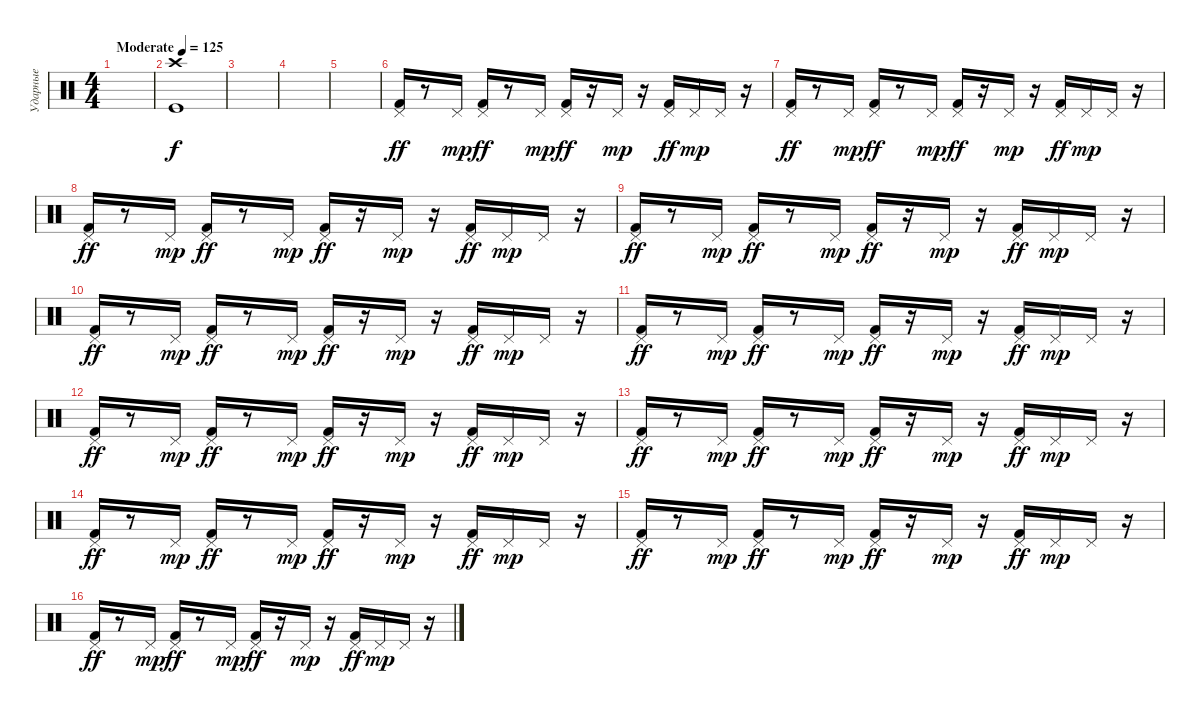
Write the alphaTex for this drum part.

\track ("Ударные" "Ударные") {instrument percussion}
\staff {score}
\articulation defaults
\ts (4 4)
\tempo (125 "Moderate")
\clef neutral
\ks c
|
("Crash high (hit)" "Kick (hit)").1 |
|
|
|
("Pedal Hi-Hat (hit)" "Kick (hit) 2").16{dy ff} r.8 "Pedal Hi-Hat (hit)".16{dy mp} ("Pedal Hi-Hat (hit)" "Kick (hit) 2").16{dy ff} r.8 "Pedal Hi-Hat (hit)".16{dy mp} ("Pedal Hi-Hat (hit)" "Kick (hit) 2").16{dy ff} r.16 "Pedal Hi-Hat (hit)".16{dy mp} r.16 ("Pedal Hi-Hat (hit)" "Kick (hit) 2").16{dy ff} "Pedal Hi-Hat (hit)".16{dy mp} "Pedal Hi-Hat (hit)".16 r.16 |
("Pedal Hi-Hat (hit)" "Kick (hit) 2").16{dy ff} r.8 "Pedal Hi-Hat (hit)".16{dy mp} ("Pedal Hi-Hat (hit)" "Kick (hit) 2").16{dy ff} r.8 "Pedal Hi-Hat (hit)".16{dy mp} ("Pedal Hi-Hat (hit)" "Kick (hit) 2").16{dy ff} r.16 "Pedal Hi-Hat (hit)".16{dy mp} r.16 ("Pedal Hi-Hat (hit)" "Kick (hit) 2").16{dy ff} "Pedal Hi-Hat (hit)".16{dy mp} "Pedal Hi-Hat (hit)".16 r.16 |
("Pedal Hi-Hat (hit)" "Kick (hit) 2").16{dy ff} r.8 "Pedal Hi-Hat (hit)".16{dy mp} ("Pedal Hi-Hat (hit)" "Kick (hit) 2").16{dy ff} r.8 "Pedal Hi-Hat (hit)".16{dy mp} ("Pedal Hi-Hat (hit)" "Kick (hit) 2").16{dy ff} r.16 "Pedal Hi-Hat (hit)".16{dy mp} r.16 ("Pedal Hi-Hat (hit)" "Kick (hit) 2").16{dy ff} "Pedal Hi-Hat (hit)".16{dy mp} "Pedal Hi-Hat (hit)".16 r.16 |
("Pedal Hi-Hat (hit)" "Kick (hit) 2").16{dy ff} r.8 "Pedal Hi-Hat (hit)".16{dy mp} ("Pedal Hi-Hat (hit)" "Kick (hit) 2").16{dy ff} r.8 "Pedal Hi-Hat (hit)".16{dy mp} ("Pedal Hi-Hat (hit)" "Kick (hit) 2").16{dy ff} r.16 "Pedal Hi-Hat (hit)".16{dy mp} r.16 ("Pedal Hi-Hat (hit)" "Kick (hit) 2").16{dy ff} "Pedal Hi-Hat (hit)".16{dy mp} "Pedal Hi-Hat (hit)".16 r.16 |
("Pedal Hi-Hat (hit)" "Kick (hit) 2").16{dy ff} r.8 "Pedal Hi-Hat (hit)".16{dy mp} ("Pedal Hi-Hat (hit)" "Kick (hit) 2").16{dy ff} r.8 "Pedal Hi-Hat (hit)".16{dy mp} ("Pedal Hi-Hat (hit)" "Kick (hit) 2").16{dy ff} r.16 "Pedal Hi-Hat (hit)".16{dy mp} r.16 ("Pedal Hi-Hat (hit)" "Kick (hit) 2").16{dy ff} "Pedal Hi-Hat (hit)".16{dy mp} "Pedal Hi-Hat (hit)".16 r.16 |
("Pedal Hi-Hat (hit)" "Kick (hit) 2").16{dy ff} r.8 "Pedal Hi-Hat (hit)".16{dy mp} ("Pedal Hi-Hat (hit)" "Kick (hit) 2").16{dy ff} r.8 "Pedal Hi-Hat (hit)".16{dy mp} ("Pedal Hi-Hat (hit)" "Kick (hit) 2").16{dy ff} r.16 "Pedal Hi-Hat (hit)".16{dy mp} r.16 ("Pedal Hi-Hat (hit)" "Kick (hit) 2").16{dy ff} "Pedal Hi-Hat (hit)".16{dy mp} "Pedal Hi-Hat (hit)".16 r.16 |
("Pedal Hi-Hat (hit)" "Kick (hit) 2").16{dy ff} r.8 "Pedal Hi-Hat (hit)".16{dy mp} ("Pedal Hi-Hat (hit)" "Kick (hit) 2").16{dy ff} r.8 "Pedal Hi-Hat (hit)".16{dy mp} ("Pedal Hi-Hat (hit)" "Kick (hit) 2").16{dy ff} r.16 "Pedal Hi-Hat (hit)".16{dy mp} r.16 ("Pedal Hi-Hat (hit)" "Kick (hit) 2").16{dy ff} "Pedal Hi-Hat (hit)".16{dy mp} "Pedal Hi-Hat (hit)".16 r.16 |
("Pedal Hi-Hat (hit)" "Kick (hit) 2").16{dy ff} r.8 "Pedal Hi-Hat (hit)".16{dy mp} ("Pedal Hi-Hat (hit)" "Kick (hit) 2").16{dy ff} r.8 "Pedal Hi-Hat (hit)".16{dy mp} ("Pedal Hi-Hat (hit)" "Kick (hit) 2").16{dy ff} r.16 "Pedal Hi-Hat (hit)".16{dy mp} r.16 ("Pedal Hi-Hat (hit)" "Kick (hit) 2").16{dy ff} "Pedal Hi-Hat (hit)".16{dy mp} "Pedal Hi-Hat (hit)".16 r.16 |
("Pedal Hi-Hat (hit)" "Kick (hit) 2").16{dy ff} r.8 "Pedal Hi-Hat (hit)".16{dy mp} ("Pedal Hi-Hat (hit)" "Kick (hit) 2").16{dy ff} r.8 "Pedal Hi-Hat (hit)".16{dy mp} ("Pedal Hi-Hat (hit)" "Kick (hit) 2").16{dy ff} r.16 "Pedal Hi-Hat (hit)".16{dy mp} r.16 ("Pedal Hi-Hat (hit)" "Kick (hit) 2").16{dy ff} "Pedal Hi-Hat (hit)".16{dy mp} "Pedal Hi-Hat (hit)".16 r.16 |
("Pedal Hi-Hat (hit)" "Kick (hit) 2").16{dy ff} r.8 "Pedal Hi-Hat (hit)".16{dy mp} ("Pedal Hi-Hat (hit)" "Kick (hit) 2").16{dy ff} r.8 "Pedal Hi-Hat (hit)".16{dy mp} ("Pedal Hi-Hat (hit)" "Kick (hit) 2").16{dy ff} r.16 "Pedal Hi-Hat (hit)".16{dy mp} r.16 ("Pedal Hi-Hat (hit)" "Kick (hit) 2").16{dy ff} "Pedal Hi-Hat (hit)".16{dy mp} "Pedal Hi-Hat (hit)".16 r.16 |
("Pedal Hi-Hat (hit)" "Kick (hit) 2").16{dy ff} r.8 "Pedal Hi-Hat (hit)".16{dy mp} ("Pedal Hi-Hat (hit)" "Kick (hit) 2").16{dy ff} r.8 "Pedal Hi-Hat (hit)".16{dy mp} ("Pedal Hi-Hat (hit)" "Kick (hit) 2").16{dy ff} r.16 "Pedal Hi-Hat (hit)".16{dy mp} r.16 ("Pedal Hi-Hat (hit)" "Kick (hit) 2").16{dy ff} "Pedal Hi-Hat (hit)".16{dy mp} "Pedal Hi-Hat (hit)".16 r.16
